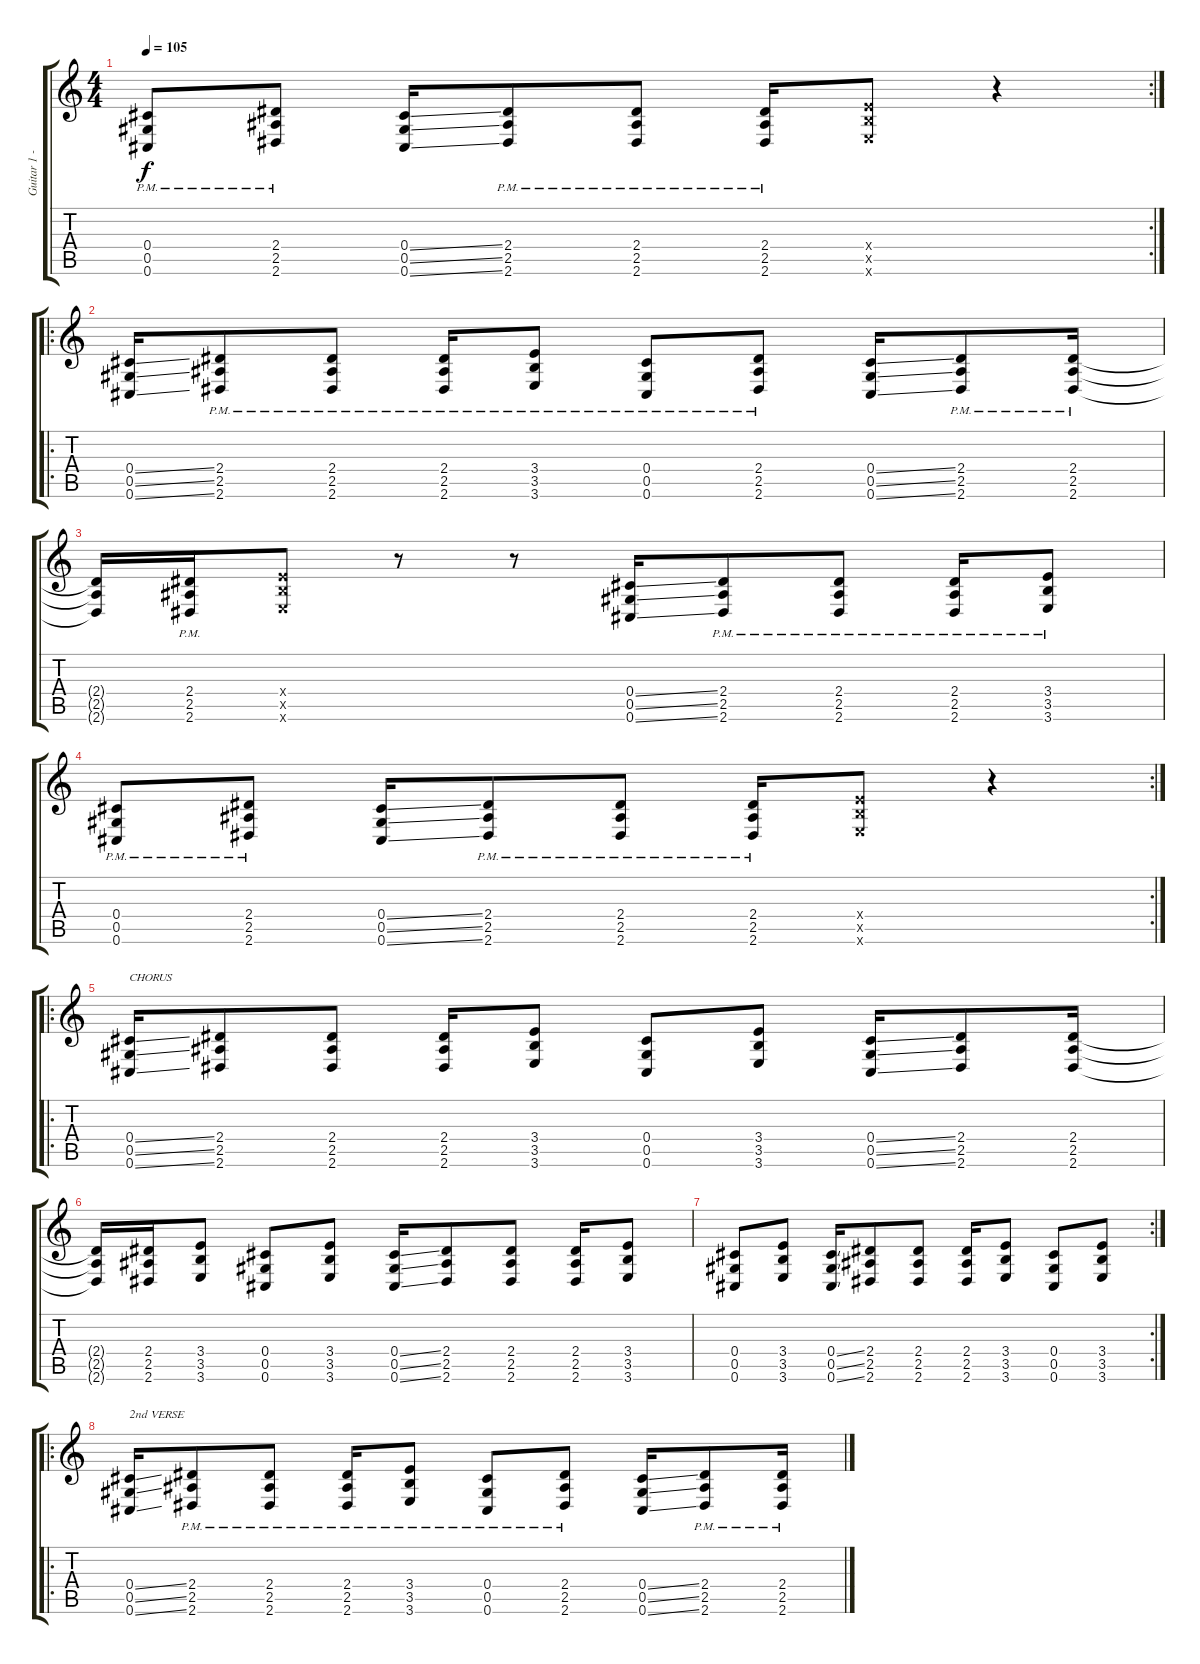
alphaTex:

\track ("Guitar 1 - Mike" "Guitar 1 -") {instrument overdrivenguitar}
\staff {score tabs}
\tuning (Eb4 Bb3 Gb3 Db3 Ab2 Db2) {hide}
\rc 2
\ts (4 4)
\tempo 105
\clef g2
\ks c
(0.4{pm} 0.5{pm} 0.6{pm}).8{dy f} (2.4{pm} 2.5{pm} 2.6{pm}).8 (0.4{ss} 0.5{ss} 0.6{ss}).16 (2.4{pm} 2.5{pm} 2.6{pm}).8 (2.4{pm} 2.5{pm} 2.6{pm}).8 (2.4{pm} 2.5{pm} 2.6{pm}).16 (3.4{x} 3.5{x} 3.6{x}).8 r.4 |
\ro
(0.4{ss} 0.5{ss} 0.6{ss}).16 (2.4{pm} 2.5{pm} 2.6{pm}).8 (2.4{pm} 2.5{pm} 2.6{pm}).8 (2.4{pm} 2.5{pm} 2.6{pm}).16 (3.4{pm} 3.5{pm} 3.6{pm}).8 (0.4{pm} 0.5{pm} 0.6{pm}).8 (2.4{pm} 2.5{pm} 2.6{pm}).8 (0.4{ss} 0.5{ss} 0.6{ss}).16 (2.4{pm} 2.5{pm} 2.6{pm}).8 (2.4{pm} 2.5{pm} 2.6{pm}).16 |
(2.4{t} 2.5{t} 2.6{t}).16 (2.4{pm} 2.5{pm} 2.6{pm}).16 (3.4{x} 3.5{x} 3.6{x}).8 r.8 r.8 (0.4{ss} 0.5{ss} 0.6{ss}).16 (2.4{pm} 2.5{pm} 2.6{pm}).8 (2.4{pm} 2.5{pm} 2.6{pm}).8 (2.4{pm} 2.5{pm} 2.6{pm}).16 (3.4{pm} 3.5{pm} 3.6{pm}).8 |
\rc 2
(0.4{pm} 0.5{pm} 0.6{pm}).8 (2.4{pm} 2.5{pm} 2.6{pm}).8 (0.4{ss} 0.5{ss} 0.6{ss}).16 (2.4{pm} 2.5{pm} 2.6{pm}).8 (2.4{pm} 2.5{pm} 2.6{pm}).8 (2.4{pm} 2.5{pm} 2.6{pm}).16 (3.4{x} 3.5{x} 3.6{x}).8 r.4 |
\ro
(0.4{ss} 0.5{ss} 0.6{ss}).16{txt "CHORUS"} (2.4 2.5 2.6).8 (2.4 2.5 2.6).8 (2.4 2.5 2.6).16 (3.4 3.5 3.6).8 (0.4 0.5 0.6).8 (3.4 3.5 3.6).8 (0.4{ss} 0.5{ss} 0.6{ss}).16 (2.4 2.5 2.6).8 (2.4 2.5 2.6).16 |
(2.4{t} 2.5{t} 2.6{t}).16 (2.4 2.5 2.6).16 (3.4 3.5 3.6).8 (0.4 0.5 0.6).8 (3.4 3.5 3.6).8 (0.4{ss} 0.5{ss} 0.6{ss}).16 (2.4 2.5 2.6).8 (2.4 2.5 2.6).8 (2.4 2.5 2.6).16 (3.4 3.5 3.6).8 |
\rc 2
(0.4 0.5 0.6).8 (3.4 3.5 3.6).8 (0.4{ss} 0.5{ss} 0.6{ss}).16 (2.4 2.5 2.6).8 (2.4 2.5 2.6).8 (2.4 2.5 2.6).16 (3.4 3.5 3.6).8 (0.4 0.5 0.6).8 (3.4 3.5 3.6).8 |
\ro
(0.4{ss} 0.5{ss} 0.6{ss}).16{txt "2nd VERSE"} (2.4{pm} 2.5{pm} 2.6{pm}).8 (2.4{pm} 2.5{pm} 2.6{pm}).8 (2.4{pm} 2.5{pm} 2.6{pm}).16 (3.4{pm} 3.5{pm} 3.6{pm}).8 (0.4{pm} 0.5{pm} 0.6{pm}).8 (2.4{pm} 2.5{pm} 2.6{pm}).8 (0.4{ss} 0.5{ss} 0.6{ss}).16 (2.4{pm} 2.5{pm} 2.6{pm}).8 (2.4{pm} 2.5{pm} 2.6{pm}).16
